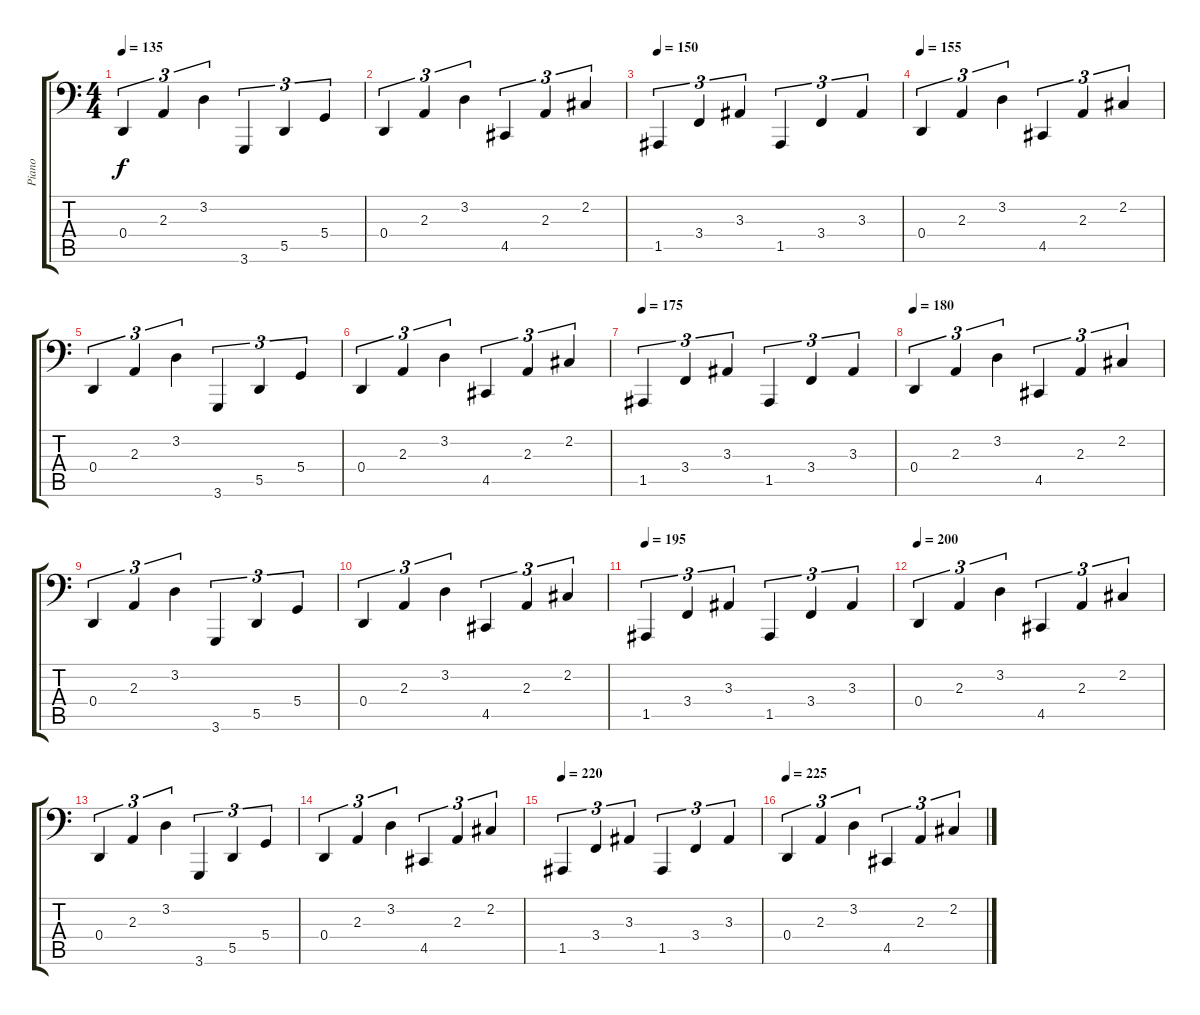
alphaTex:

\track ("Piano" "Piano") {instrument brightacousticpiano}
\staff {score tabs}
\tuning (E3 B2 G2 D2 A1 E1) {hide}
\ts (4 4)
\tempo 135
\clef f4
\ks c
0.4.4{tu (3 2) dy f} 2.3.4{tu (3 2)} 3.2.4{tu (3 2)} 3.6.4{tu (3 2)} 5.5.4{tu (3 2)} 5.4.4{tu (3 2)} |
0.4.4{tu (3 2)} 2.3.4{tu (3 2)} 3.2.4{tu (3 2)} 4.5.4{tu (3 2)} 2.3.4{tu (3 2)} 2.2.4{tu (3 2)} |
\tempo 150
1.5.4{tu (3 2)} 3.4.4{tu (3 2)} 3.3.4{tu (3 2)} 1.5.4{tu (3 2)} 3.4.4{tu (3 2)} 3.3.4{tu (3 2)} |
\tempo 155
0.4.4{tu (3 2)} 2.3.4{tu (3 2)} 3.2.4{tu (3 2)} 4.5.4{tu (3 2)} 2.3.4{tu (3 2)} 2.2.4{tu (3 2)} |
0.4.4{tu (3 2)} 2.3.4{tu (3 2)} 3.2.4{tu (3 2)} 3.6.4{tu (3 2)} 5.5.4{tu (3 2)} 5.4.4{tu (3 2)} |
0.4.4{tu (3 2)} 2.3.4{tu (3 2)} 3.2.4{tu (3 2)} 4.5.4{tu (3 2)} 2.3.4{tu (3 2)} 2.2.4{tu (3 2)} |
\tempo 175
1.5.4{tu (3 2)} 3.4.4{tu (3 2)} 3.3.4{tu (3 2)} 1.5.4{tu (3 2)} 3.4.4{tu (3 2)} 3.3.4{tu (3 2)} |
\tempo 180
0.4.4{tu (3 2)} 2.3.4{tu (3 2)} 3.2.4{tu (3 2)} 4.5.4{tu (3 2)} 2.3.4{tu (3 2)} 2.2.4{tu (3 2)} |
0.4.4{tu (3 2)} 2.3.4{tu (3 2)} 3.2.4{tu (3 2)} 3.6.4{tu (3 2)} 5.5.4{tu (3 2)} 5.4.4{tu (3 2)} |
0.4.4{tu (3 2)} 2.3.4{tu (3 2)} 3.2.4{tu (3 2)} 4.5.4{tu (3 2)} 2.3.4{tu (3 2)} 2.2.4{tu (3 2)} |
\tempo 195
1.5.4{tu (3 2)} 3.4.4{tu (3 2)} 3.3.4{tu (3 2)} 1.5.4{tu (3 2)} 3.4.4{tu (3 2)} 3.3.4{tu (3 2)} |
\tempo 200
0.4.4{tu (3 2)} 2.3.4{tu (3 2)} 3.2.4{tu (3 2)} 4.5.4{tu (3 2)} 2.3.4{tu (3 2)} 2.2.4{tu (3 2)} |
0.4.4{tu (3 2)} 2.3.4{tu (3 2)} 3.2.4{tu (3 2)} 3.6.4{tu (3 2)} 5.5.4{tu (3 2)} 5.4.4{tu (3 2)} |
0.4.4{tu (3 2)} 2.3.4{tu (3 2)} 3.2.4{tu (3 2)} 4.5.4{tu (3 2)} 2.3.4{tu (3 2)} 2.2.4{tu (3 2)} |
\tempo 220
1.5.4{tu (3 2)} 3.4.4{tu (3 2)} 3.3.4{tu (3 2)} 1.5.4{tu (3 2)} 3.4.4{tu (3 2)} 3.3.4{tu (3 2)} |
\tempo 225
0.4.4{tu (3 2)} 2.3.4{tu (3 2)} 3.2.4{tu (3 2)} 4.5.4{tu (3 2)} 2.3.4{tu (3 2)} 2.2.4{tu (3 2)}
